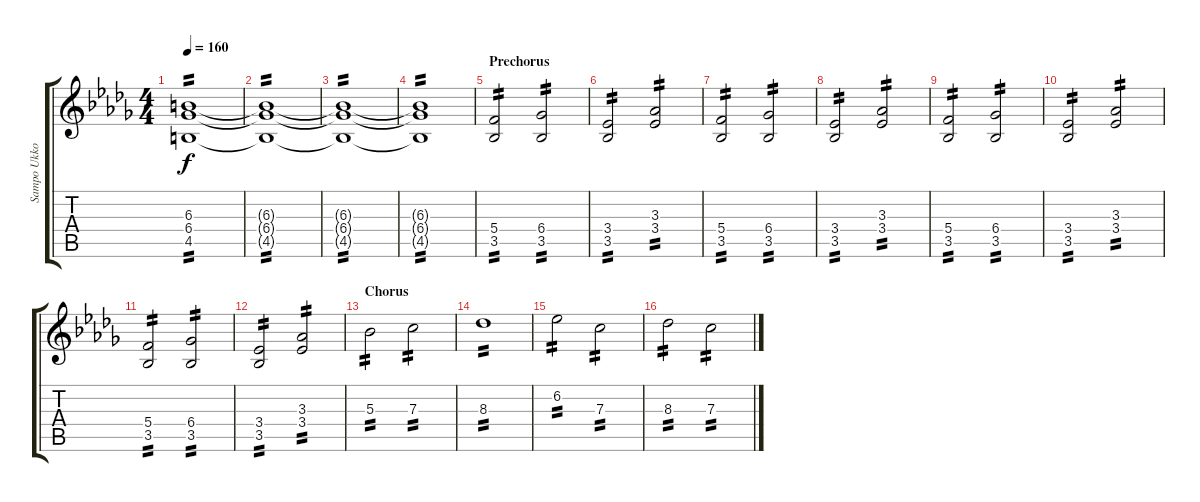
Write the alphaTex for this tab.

\track ("Sampo Ukkola (rhythm)" "Sampo Ukko") {instrument distortionguitar}
\staff {score tabs}
\tuning (D4 A3 F3 C3 G2 D2) {hide}
\ts (4 4)
\tempo 160
\clef g2
\ks bbminor
(6.3 6.4 4.5).1{tp 2 dy f} |
(6.3{t} 6.4{t} 4.5{t}).1{tp 2} |
(6.3{t} 6.4{t} 4.5{t}).1{tp 2} |
(6.3{t} 6.4{t} 4.5{t}).1{tp 2} |
\section ("" "Prechorus")
(5.4 3.5).2{tp 2} (6.4 3.5).2{tp 2} |
(3.4 3.5).2{tp 2} (3.3 3.4).2{tp 2} |
(5.4 3.5).2{tp 2} (6.4 3.5).2{tp 2} |
(3.4 3.5).2{tp 2} (3.3 3.4).2{tp 2} |
(5.4 3.5).2{tp 2} (6.4 3.5).2{tp 2} |
(3.4 3.5).2{tp 2} (3.3 3.4).2{tp 2} |
(5.4 3.5).2{tp 2} (6.4 3.5).2{tp 2} |
(3.4 3.5).2{tp 2} (3.3 3.4).2{tp 2} |
\section ("" "Chorus")
5.3.2{tp 2} 7.3.2{tp 2} |
8.3.1{tp 2} |
6.2.2{tp 2} 7.3.2{tp 2} |
8.3.2{tp 2} 7.3.2{tp 2}
